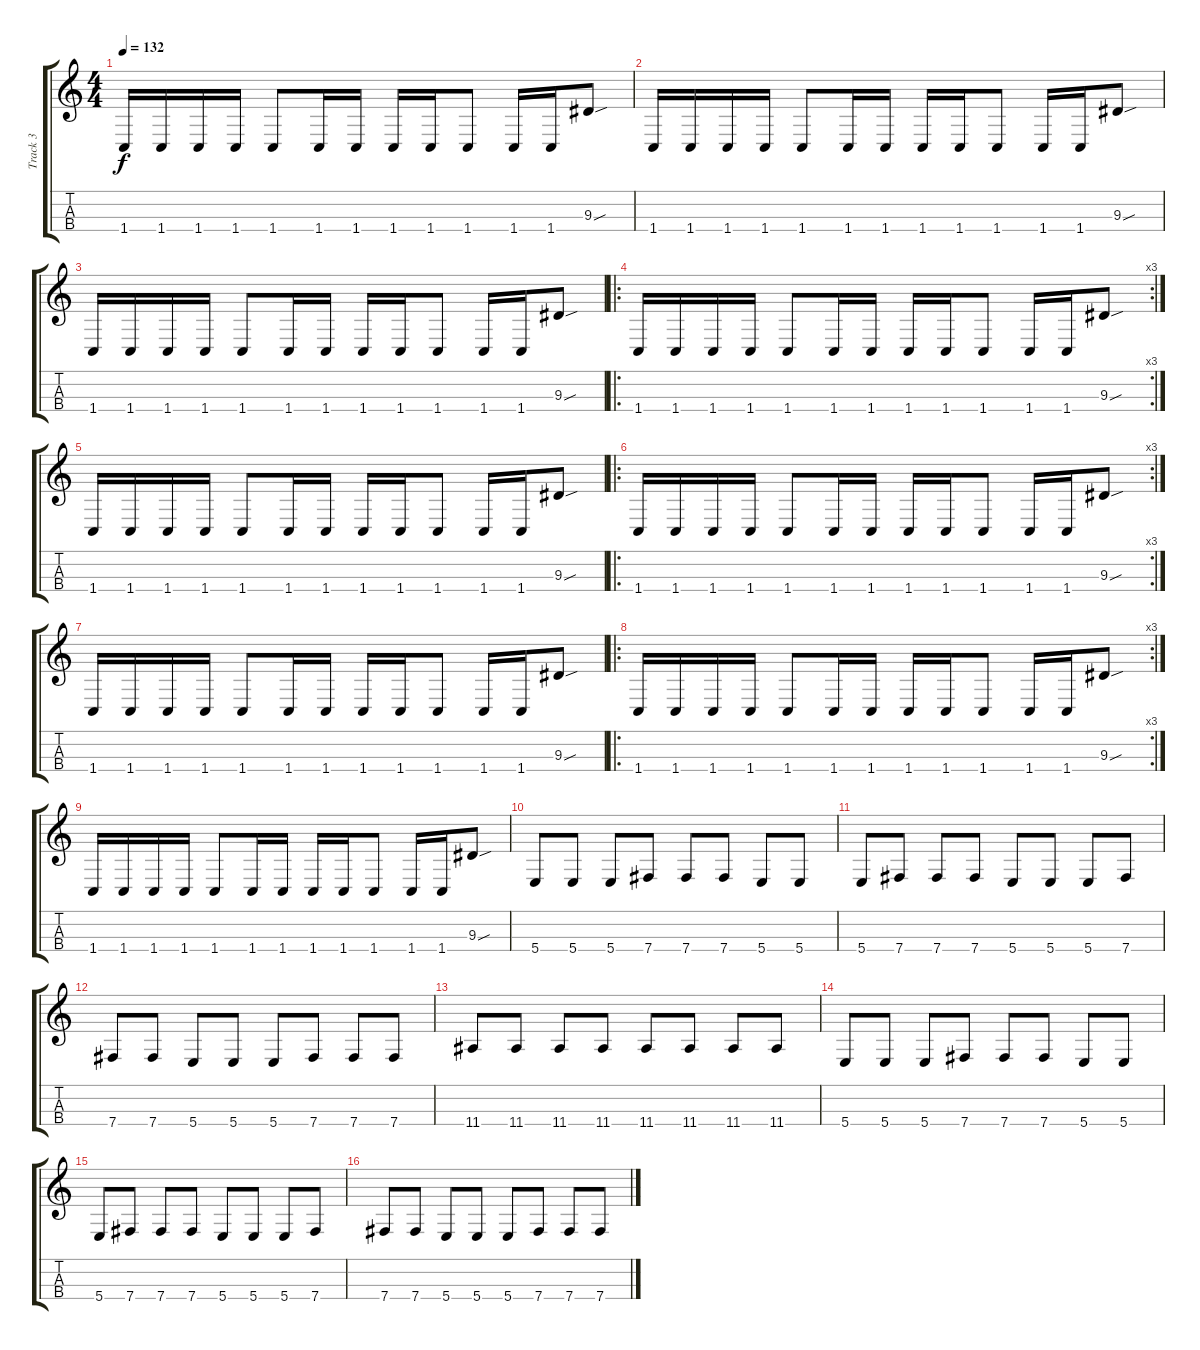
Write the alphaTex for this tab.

\track ("Track 3" "Track 3") {instrument electricbasspick}
\staff {score tabs}
\tuning (E3 B2 Gb2 B1) {hide}
\ts (4 4)
\tempo 132
\clef g2
\ks c
1.4.16{dy f} 1.4.16 1.4.16 1.4.16 1.4.8 1.4.16 1.4.16 1.4.16 1.4.16 1.4.8 1.4.16 1.4.16 9.3{sou}.8 |
1.4.16 1.4.16 1.4.16 1.4.16 1.4.8 1.4.16 1.4.16 1.4.16 1.4.16 1.4.8 1.4.16 1.4.16 9.3{sou}.8 |
1.4.16 1.4.16 1.4.16 1.4.16 1.4.8 1.4.16 1.4.16 1.4.16 1.4.16 1.4.8 1.4.16 1.4.16 9.3{sou}.8 |
\ro
\rc 3
1.4.16 1.4.16 1.4.16 1.4.16 1.4.8 1.4.16 1.4.16 1.4.16 1.4.16 1.4.8 1.4.16 1.4.16 9.3{sou}.8 |
1.4.16 1.4.16 1.4.16 1.4.16 1.4.8 1.4.16 1.4.16 1.4.16 1.4.16 1.4.8 1.4.16 1.4.16 9.3{sou}.8 |
\ro
\rc 3
1.4.16 1.4.16 1.4.16 1.4.16 1.4.8 1.4.16 1.4.16 1.4.16 1.4.16 1.4.8 1.4.16 1.4.16 9.3{sou}.8 |
1.4.16 1.4.16 1.4.16 1.4.16 1.4.8 1.4.16 1.4.16 1.4.16 1.4.16 1.4.8 1.4.16 1.4.16 9.3{sou}.8 |
\ro
\rc 3
1.4.16 1.4.16 1.4.16 1.4.16 1.4.8 1.4.16 1.4.16 1.4.16 1.4.16 1.4.8 1.4.16 1.4.16 9.3{sou}.8 |
1.4.16 1.4.16 1.4.16 1.4.16 1.4.8 1.4.16 1.4.16 1.4.16 1.4.16 1.4.8 1.4.16 1.4.16 9.3{sou}.8 |
5.4.8 5.4.8 5.4.8 7.4.8 7.4.8 7.4.8 5.4.8 5.4.8 |
5.4.8 7.4.8 7.4.8 7.4.8 5.4.8 5.4.8 5.4.8 7.4.8 |
7.4.8 7.4.8 5.4.8 5.4.8 5.4.8 7.4.8 7.4.8 7.4.8 |
11.4.8 11.4.8 11.4.8 11.4.8 11.4.8 11.4.8 11.4.8 11.4.8 |
5.4.8 5.4.8 5.4.8 7.4.8 7.4.8 7.4.8 5.4.8 5.4.8 |
5.4.8 7.4.8 7.4.8 7.4.8 5.4.8 5.4.8 5.4.8 7.4.8 |
7.4.8 7.4.8 5.4.8 5.4.8 5.4.8 7.4.8 7.4.8 7.4.8
